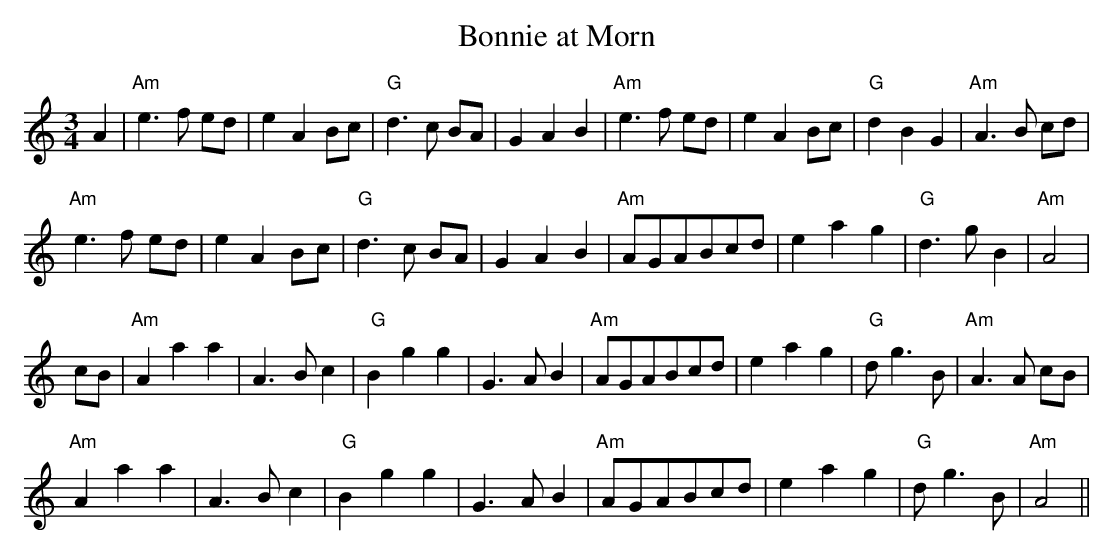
X:1
T:Bonnie at Morn
M:3/4
L:1/4
K:Am
A| "Am" e> f e/2d/2 | e A B/2c/2 | "G" d> c  B/2A/2 | GAB | "Am"  e> f e/2d/2 | e A B/2c/2 | "G" dBG | "Am" A> B c/2d/2 | !
"Am" e> f  e/2d/2 | e A B/2c/2 | "G" d> c B/2A/2 | GAB  |  "Am" A/2G/2A/2B/2c/2d/2 | eag | "G" d> g B | "Am" A2 |!
c/2B/2 | "Am" A aa | A> B c | " G" B gg | G> A  B | "Am" A/2G/2A/2B/2c/2d/2 | eag | " G" d/2 g> B | "Am" A> A c/2B/2 |!
"Am" A aa | A>B  c | " G" B gg | G> A B | "Am" A/2G/2A/2B/2c/2d/2 |eag | " G" d/2 g> B | "Am" A2 ||
